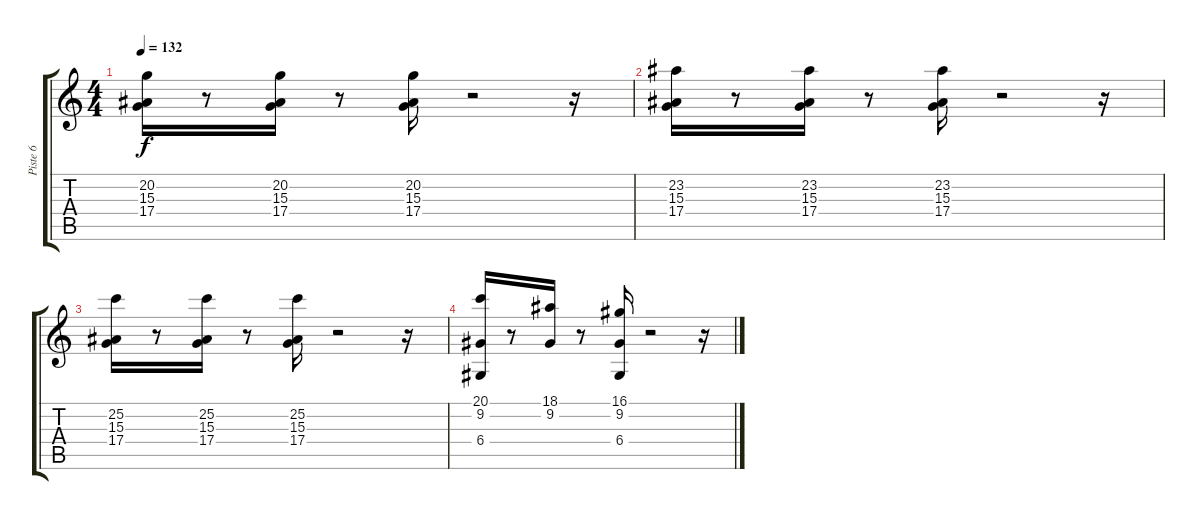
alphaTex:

\track ("Piste 6" "Piste 6") {instrument trombone}
\staff {score tabs}
\tuning (E4 B3 G3 D3 A2 E2) {hide}
\ts (4 4)
\tempo 132
\clef g2
\ks c
(20.2 15.3 17.4).16{dy f} r.8 (20.2 15.3 17.4).16 r.8 (20.2 15.3 17.4).16 r.2 r.16 |
(23.2 15.3 17.4).16 r.8 (23.2 15.3 17.4).16 r.8 (23.2 15.3 17.4).16 r.2 r.16 |
(25.2 15.3 17.4).16 r.8 (25.2 15.3 17.4).16 r.8 (25.2 15.3 17.4).16 r.2 r.16 |
(20.1 9.2 6.4).16 r.8 (18.1 9.2).16 r.8 (16.1 9.2 6.4).16 r.2 r.16
